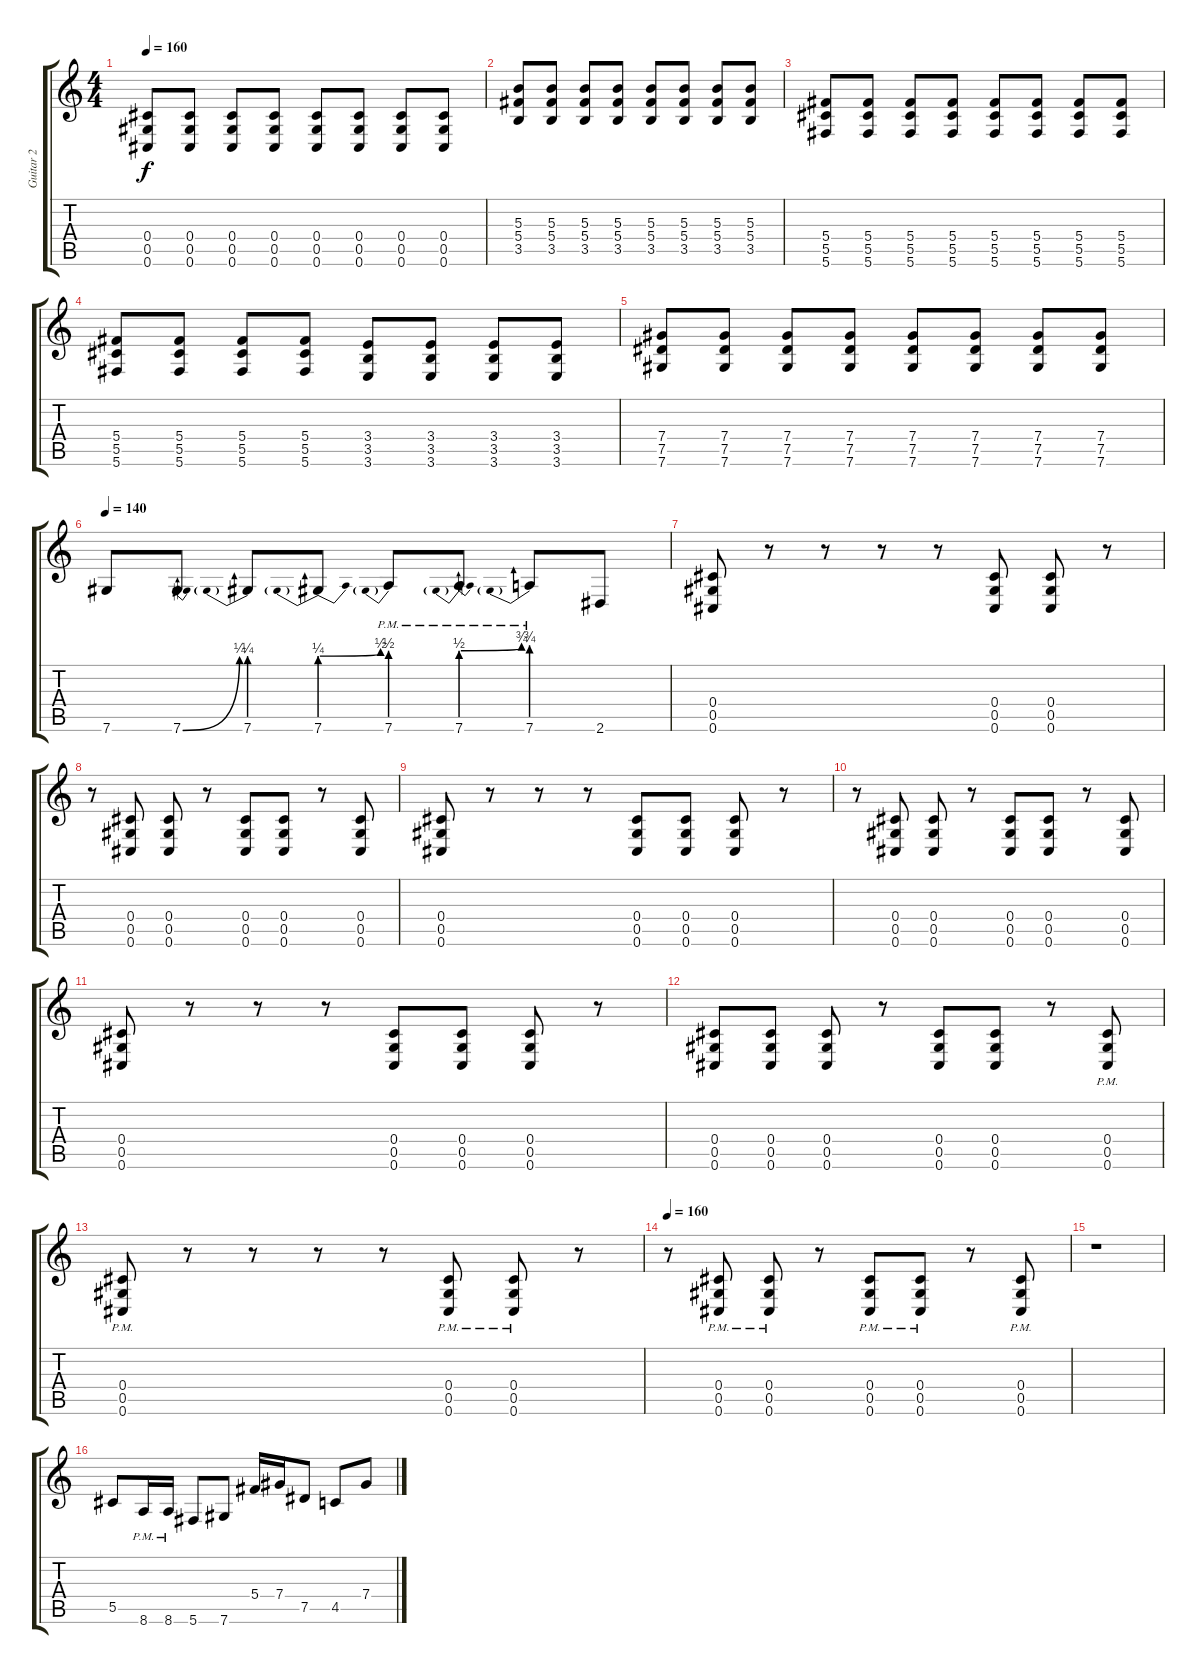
\track ("Guitar 2" "Guitar 2") {instrument overdrivenguitar}
\staff {score tabs}
\tuning (Eb4 Bb3 Gb3 Db3 Ab2 Db2) {hide}
\ts (4 4)
\tempo 160
\clef g2
\ks c
(0.4 0.5 0.6).8{dy f} (0.4 0.5 0.6).8 (0.4 0.5 0.6).8 (0.4 0.5 0.6).8 (0.4 0.5 0.6).8 (0.4 0.5 0.6).8 (0.4 0.5 0.6).8 (0.4 0.5 0.6).8 |
(5.3 5.4 3.5).8 (5.3 5.4 3.5).8 (5.3 5.4 3.5).8 (5.3 5.4 3.5).8 (5.3 5.4 3.5).8 (5.3 5.4 3.5).8 (5.3 5.4 3.5).8 (5.3 5.4 3.5).8 |
(5.4 5.5 5.6).8 (5.4 5.5 5.6).8 (5.4 5.5 5.6).8 (5.4 5.5 5.6).8 (5.4 5.5 5.6).8 (5.4 5.5 5.6).8 (5.4 5.5 5.6).8 (5.4 5.5 5.6).8 |
(5.4 5.5 5.6).8 (5.4 5.5 5.6).8 (5.4 5.5 5.6).8 (5.4 5.5 5.6).8 (3.4 3.5 3.6).8 (3.4 3.5 3.6).8 (3.4 3.5 3.6).8 (3.4 3.5 3.6).8 |
(7.4 7.5 7.6).8 (7.4 7.5 7.6).8 (7.4 7.5 7.6).8 (7.4 7.5 7.6).8 (7.4 7.5 7.6).8 (7.4 7.5 7.6).8 (7.4 7.5 7.6).8 (7.4 7.5 7.6).8 |
\tempo 140
7.6.8 7.6{be (bend 0 0 60 1)}.8 7.6{be (prebend 0 1 60 1)}.8 7.6{be (prebendbend 0 1 60 2)}.8 7.6{be (prebend 0 2 60 2) pm}.8 7.6{be (prebendbend 0 2 60 3) pm}.8 7.6{be (prebend 0 3 60 3) pm}.8 2.6.8 |
(0.4 0.5 0.6).8 r.8 r.8 r.8 r.8 (0.4 0.5 0.6).8 (0.4 0.5 0.6).8 r.8 |
r.8 (0.4 0.5 0.6).8 (0.4 0.5 0.6).8 r.8 (0.4 0.5 0.6).8 (0.4 0.5 0.6).8 r.8 (0.4 0.5 0.6).8 |
(0.4 0.5 0.6).8 r.8 r.8 r.8 (0.4 0.5 0.6).8 (0.4 0.5 0.6).8 (0.4 0.5 0.6).8 r.8 |
r.8 (0.4 0.5 0.6).8 (0.4 0.5 0.6).8 r.8 (0.4 0.5 0.6).8 (0.4 0.5 0.6).8 r.8 (0.4 0.5 0.6).8 |
(0.4 0.5 0.6).8 r.8 r.8 r.8 (0.4 0.5 0.6).8 (0.4 0.5 0.6).8 (0.4 0.5 0.6).8 r.8 |
(0.4 0.5 0.6).8 (0.4 0.5 0.6).8 (0.4 0.5 0.6).8 r.8 (0.4 0.5 0.6).8 (0.4 0.5 0.6).8 r.8 (0.4{pm} 0.5{pm} 0.6{pm}).8 |
(0.4{pm} 0.5{pm} 0.6{pm}).8 r.8 r.8 r.8 r.8 (0.4{pm} 0.5{pm} 0.6{pm}).8 (0.4{pm} 0.5{pm} 0.6{pm}).8 r.8 |
\tempo 160
r.8 (0.4{pm} 0.5{pm} 0.6{pm}).8 (0.4{pm} 0.5{pm} 0.6{pm}).8 r.8 (0.4{pm} 0.5{pm} 0.6{pm}).8 (0.4{pm} 0.5{pm} 0.6{pm}).8 r.8 (0.4{pm} 0.5{pm} 0.6{pm}).8 |
r.1 |
5.5.8 8.6{pm}.16 8.6{pm}.16 5.6.8 7.6.8 5.4.16 7.4.16 7.5.8 4.5.8 7.4.8
